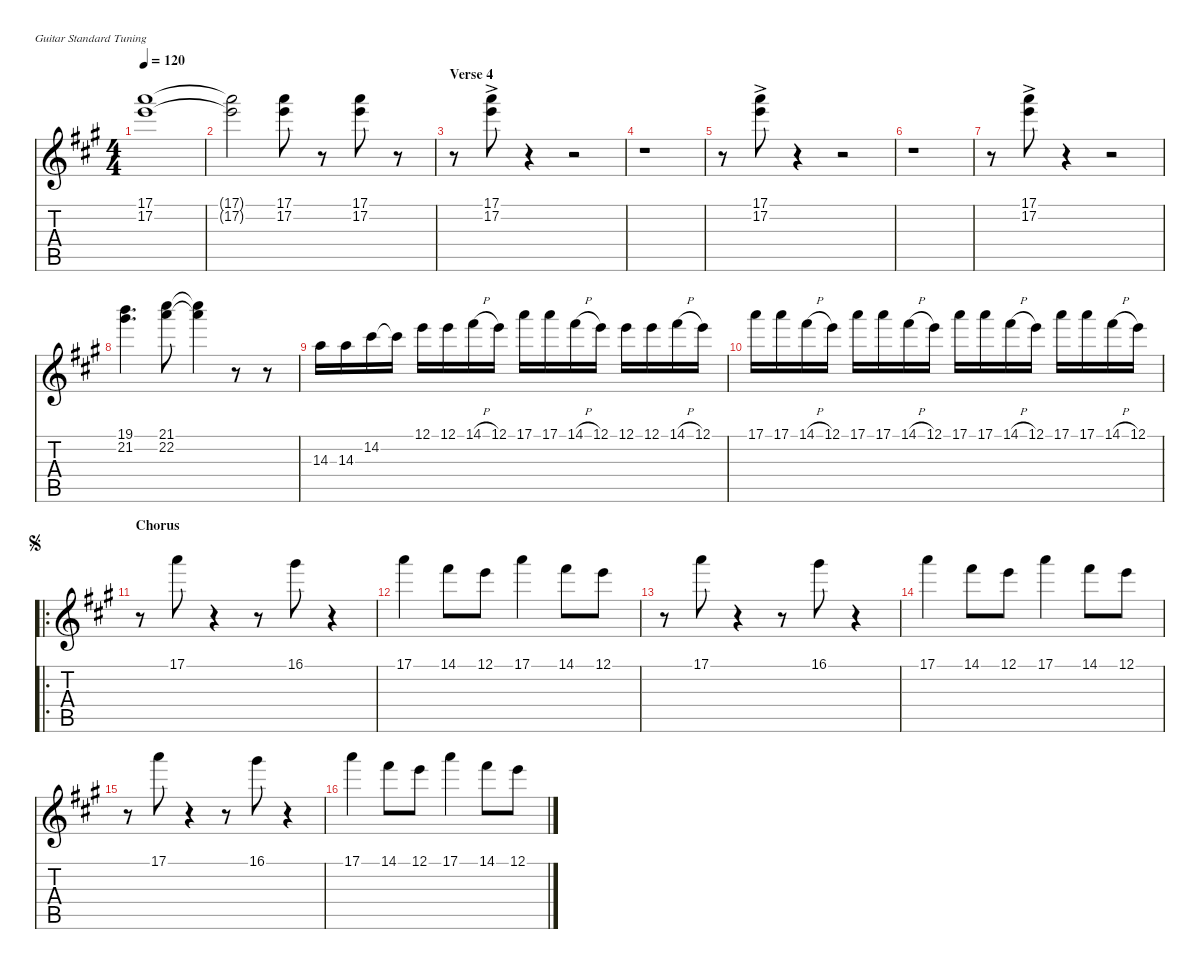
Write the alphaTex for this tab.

\defaultSystemsLayout 4
\hideDynamics
\bracketExtendMode nobrackets
\singleTrackTrackNamePolicy hidden
\multiTrackTrackNamePolicy hidden
\otherSystemsTrackNameOrientation horizontal
\track ("Brass H" "N-Gt") {multiBarRest instrument acousticguitarnylon}
\staff {score tabs}
\tuning (E4 B3 G3 D3 A2 E2)
\ts (4 4)
\tempo 120
\clef g2
\ks a
(17.1{t acc forcenatural} 17.2{t acc forcenatural}).1{dy f beam Down} |
(17.1{t acc forcenatural} 17.2{t acc forcenatural}).2{beam Down} (17.1{acc forcenatural} 17.2{acc forcenatural}).8{beam Down} r.8{beam Down} (17.1{acc forcenatural} 17.2{acc forcenatural}).8{beam Down} r.8{beam Down} |
\section ("" "Verse 4")
r.8{beam Down} (17.1{ac acc forcenatural} 17.2{ac acc forcenatural}).8{beam Down} r.4{beam Down} r.2{beam Down} |
r.1{beam Down} |
r.8{beam Down} (17.1{ac acc forcenatural} 17.2{ac acc forcenatural}).8{beam Down} r.4{beam Down} r.2{beam Down} |
r.1{beam Down} |
r.8{beam Down} (17.1{ac acc forcenatural} 17.2{ac acc forcenatural}).8{beam Down} r.4{beam Down} r.2{beam Down} |
(19.1{acc forcenatural} 21.2{acc #}).4{d beam Down} (21.1{acc #} 22.2{acc forcenatural}).8{beam Down} (21.1{t acc #} 22.2{t acc forcenatural}).4{beam Down} r.8{beam Down} r.8{beam Down} |
14.3{acc forcenatural}.16{beam Down} 14.3{acc forcenatural}.16{beam Down} 14.2{acc #}.16{beam Down} 14.2{t acc #}.16{beam Down} 12.1{acc forcenatural}.16{beam Down} 12.1{acc forcenatural}.16{beam Down} 14.1{h acc #}.16{beam Down} 12.1{acc forcenatural}.16{beam Down} 17.1{acc forcenatural}.16{beam Down} 17.1{acc forcenatural}.16{beam Down} 14.1{h acc #}.16{beam Down} 12.1{acc forcenatural}.16{beam Down} 12.1{acc forcenatural}.16{beam Down} 12.1{acc forcenatural}.16{beam Down} 14.1{h acc #}.16{beam Down} 12.1{acc forcenatural}.16{beam Down} |
17.1{acc forcenatural}.16{beam Down} 17.1{acc forcenatural}.16{beam Down} 14.1{h acc #}.16{beam Down} 12.1{acc forcenatural}.16{beam Down} 17.1{acc forcenatural}.16{beam Down} 17.1{acc forcenatural}.16{beam Down} 14.1{h acc #}.16{beam Down} 12.1{acc forcenatural}.16{beam Down} 17.1{acc forcenatural}.16{beam Down} 17.1{acc forcenatural}.16{beam Down} 14.1{h acc #}.16{beam Down} 12.1{acc forcenatural}.16{beam Down} 17.1{acc forcenatural}.16{beam Down} 17.1{acc forcenatural}.16{beam Down} 14.1{h acc #}.16{beam Down} 12.1{acc forcenatural}.16{beam Down} |
\ro
\section ("" "Chorus")
\jump segno
r.8{beam Down} 17.1{acc forcenatural}.8{beam Down} r.4{beam Down} r.8{beam Down} 16.1{acc #}.8{beam Down} r.4{beam Down} |
17.1{acc forcenatural}.4{beam Down} 14.1{acc #}.8{beam Down} 12.1{acc forcenatural}.8{beam Down} 17.1{acc forcenatural}.4{beam Down} 14.1{acc #}.8{beam Down} 12.1{acc forcenatural}.8{beam Down} |
r.8{beam Down} 17.1{acc forcenatural}.8{beam Down} r.4{beam Down} r.8{beam Down} 16.1{acc #}.8{beam Down} r.4{beam Down} |
17.1{acc forcenatural}.4{beam Down} 14.1{acc #}.8{beam Down} 12.1{acc forcenatural}.8{beam Down} 17.1{acc forcenatural}.4{beam Down} 14.1{acc #}.8{beam Down} 12.1{acc forcenatural}.8{beam Down} |
r.8{beam Down} 17.1{acc forcenatural}.8{beam Down} r.4{beam Down} r.8{beam Down} 16.1{acc #}.8{beam Down} r.4{beam Down} |
17.1{acc forcenatural}.4{beam Down} 14.1{acc #}.8{beam Down} 12.1{acc forcenatural}.8{beam Down} 17.1{acc forcenatural}.4{beam Down} 14.1{acc #}.8{beam Down} 12.1{acc forcenatural}.8{beam Down}
